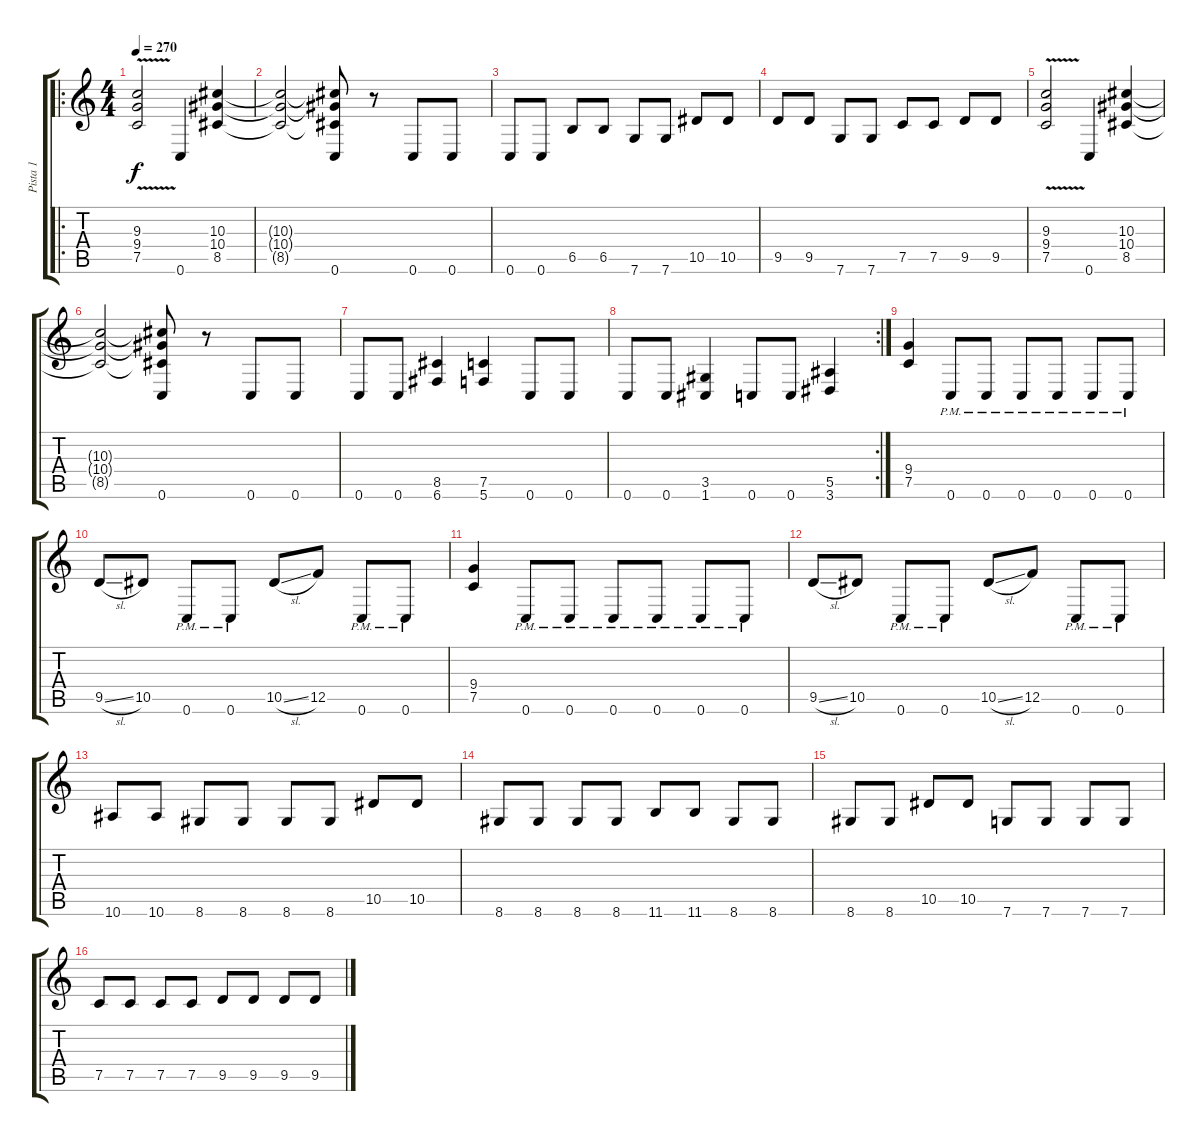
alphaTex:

\track ("Pista 1" "Pista 1") {instrument distortionguitar}
\staff {score tabs}
\tuning (C4 G3 Eb3 Bb2 F2 C2) {hide}
\ro
\ts (4 4)
\tempo 270
\clef g2
\ks c
(9.3{v} 9.4{v} 7.5{v}).2{dy f} 0.6.4 (10.3 10.4 8.5).4 |
(10.3{t} 10.4{t} 8.5{t}).2 (10.3{t} 10.4{t} 8.5{t} 0.6).8 r.8 0.6.8 0.6.8 |
0.6.8 0.6.8 6.5.8 6.5.8 7.6.8 7.6.8 10.5.8 10.5.8 |
9.5.8 9.5.8 7.6.8 7.6.8 7.5.8 7.5.8 9.5.8 9.5.8 |
(9.3{v} 9.4{v} 7.5{v}).2 0.6.4 (10.3 10.4 8.5).4 |
(10.3{t} 10.4{t} 8.5{t}).2 (10.3{t} 10.4{t} 8.5{t} 0.6).8 r.8 0.6.8 0.6.8 |
0.6.8 0.6.8 (8.5 6.6).4 (7.5 5.6).4 0.6.8 0.6.8 |
\rc 2
0.6.8 0.6.8 (3.5 1.6).4 0.6.8 0.6.8 (5.5 3.6).4 |
(9.4 7.5).4 0.6{pm}.8 0.6{pm}.8 0.6{pm}.8 0.6{pm}.8 0.6{pm}.8 0.6{pm}.8 |
9.5{sl}.8 10.5.8 0.6{pm}.8 0.6{pm}.8 10.5{sl}.8 12.5.8 0.6{pm}.8 0.6{pm}.8 |
(9.4 7.5).4 0.6{pm}.8 0.6{pm}.8 0.6{pm}.8 0.6{pm}.8 0.6{pm}.8 0.6{pm}.8 |
9.5{sl}.8 10.5.8 0.6{pm}.8 0.6{pm}.8 10.5{sl}.8 12.5.8 0.6{pm}.8 0.6{pm}.8 |
10.6.8 10.6.8 8.6.8 8.6.8 8.6.8 8.6.8 10.5.8 10.5.8 |
8.6.8 8.6.8 8.6.8 8.6.8 11.6.8 11.6.8 8.6.8 8.6.8 |
8.6.8 8.6.8 10.5.8 10.5.8 7.6.8 7.6.8 7.6.8 7.6.8 |
7.5.8 7.5.8 7.5.8 7.5.8 9.5.8 9.5.8 9.5.8 9.5.8
